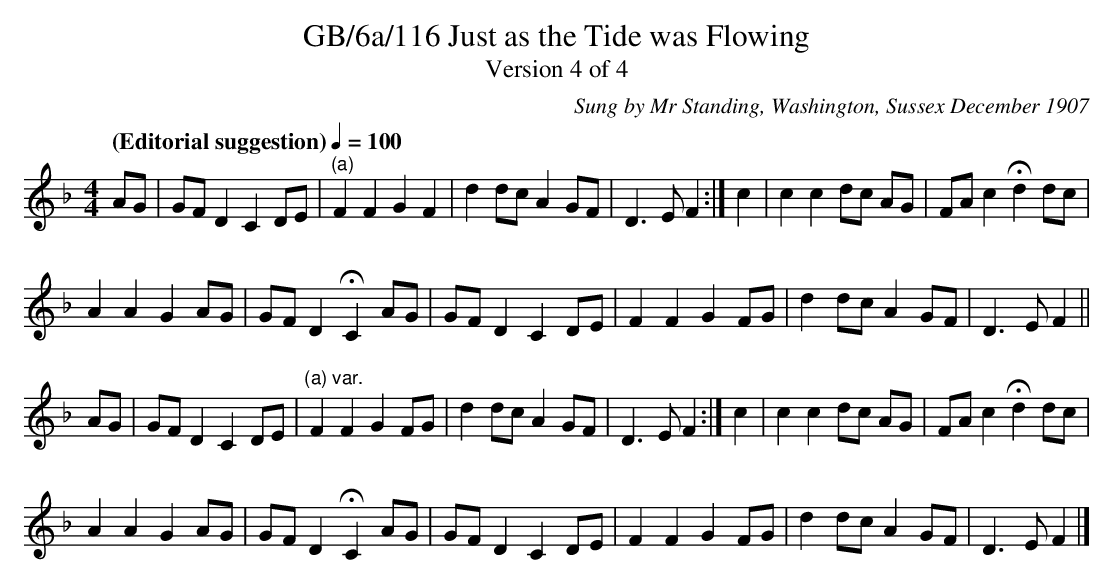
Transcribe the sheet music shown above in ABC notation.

X:1
T:GB/6a/116 Just as the Tide was Flowing
T:Version 4 of 4
C:Sung by Mr Standing, Washington, Sussex December 1907
M:4/4
L:1/8
Q:"(Editorial suggestion)" 1/4=100
K:F
AG | GF D2 C2 DE | "^(a)" F2 F2 G2 F2 | d2 dc A2 GF | D3 E F2 :| c2 | c2 c2 dc AG | FA c2 Hd2 dc |
A2 A2 G2 AG | GF D2 HC2 AG | GF D2 C2 DE | F2 F2 G2 FG | d2 dc A2 GF | D3 E F2 ||
AG | GF D2 C2 DE | "^(a) var." F2 F2 G2 FG | d2 dc A2 GF | D3 E F2 :| c2 | c2 c2 dc AG | FA c2 Hd2 dc |
A2 A2 G2 AG | GF D2 HC2 AG | GF D2 C2 DE | F2 F2 G2 FG | d2 dc A2 GF | D3 E F2 |]
